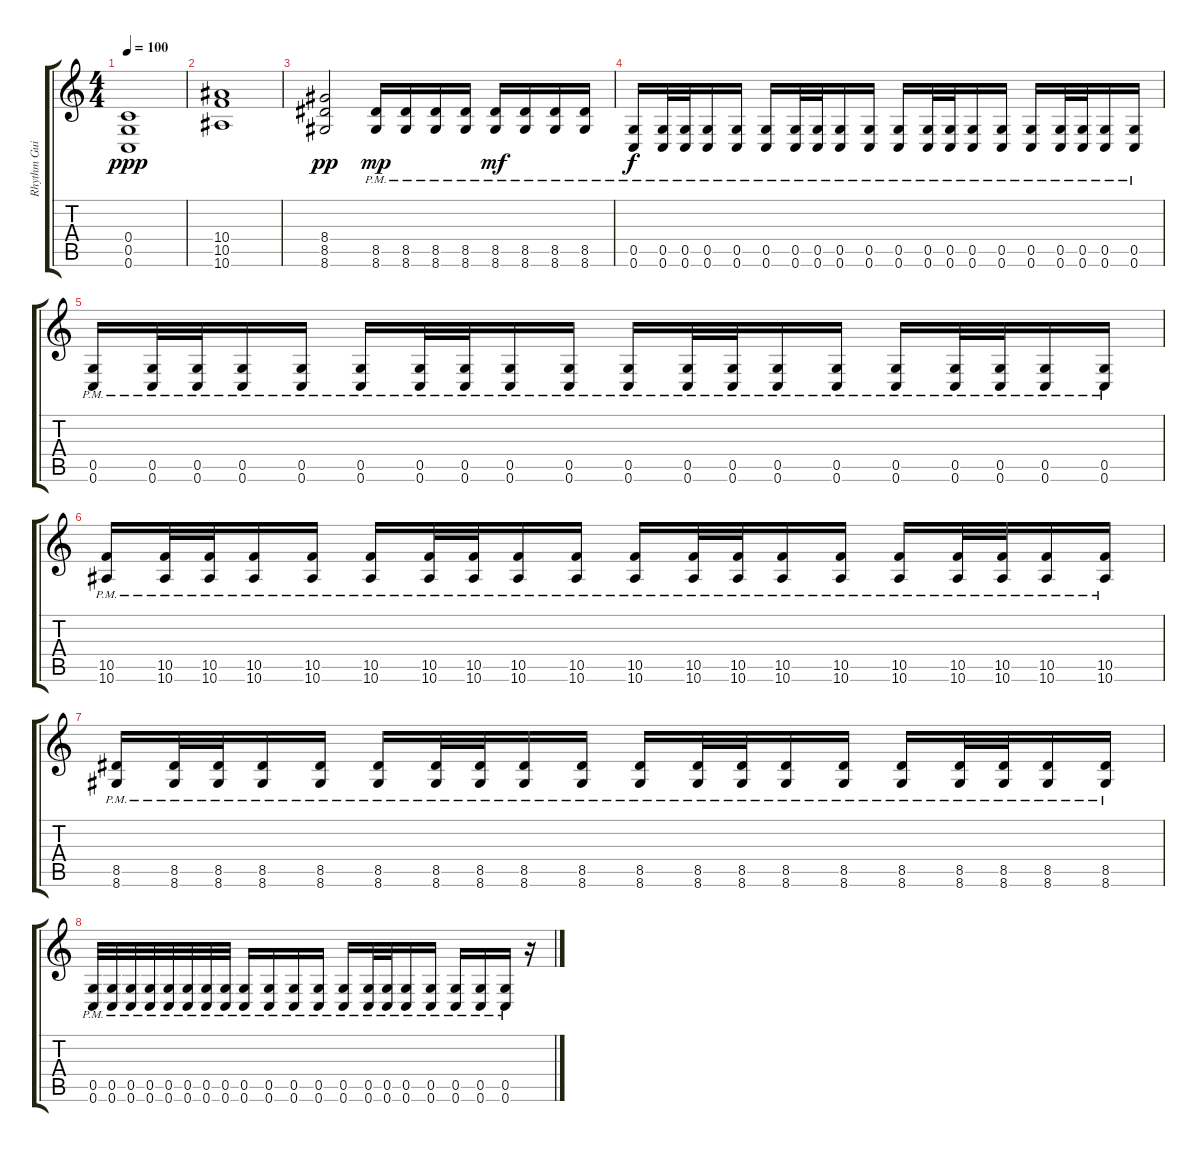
\track ("Rhythm Guitar (John)" "Rhythm Gui") {instrument distortionguitar}
\staff {score tabs}
\tuning (D4 A3 F3 C3 G2 C2) {hide}
\ts (4 4)
\tempo 100
\clef g2
\ks c
(0.4{t} 0.5{t} 0.6{t}).1{dy ppp} |
(10.4 10.5 10.6).1 |
(8.4 8.5 8.6).2{dy pp} (8.5{pm} 8.6{pm}).16{dy mp} (8.5{pm} 8.6{pm}).16 (8.5{pm} 8.6{pm}).16 (8.5{pm} 8.6{pm}).16 (8.5{pm} 8.6{pm}).16{dy mf} (8.5{pm} 8.6{pm}).16 (8.5{pm} 8.6{pm}).16 (8.5{pm} 8.6{pm}).16 |
(0.5{pm} 0.6{pm}).16{dy f} (0.5{pm} 0.6{pm}).32 (0.5{pm} 0.6{pm}).32 (0.5{pm} 0.6{pm}).16 (0.5{pm} 0.6{pm}).16 (0.5{pm} 0.6{pm}).16 (0.5{pm} 0.6{pm}).32 (0.5{pm} 0.6{pm}).32 (0.5{pm} 0.6{pm}).16 (0.5{pm} 0.6{pm}).16 (0.5{pm} 0.6{pm}).16 (0.5{pm} 0.6{pm}).32 (0.5{pm} 0.6{pm}).32 (0.5{pm} 0.6{pm}).16 (0.5{pm} 0.6{pm}).16 (0.5{pm} 0.6{pm}).16 (0.5{pm} 0.6{pm}).32 (0.5{pm} 0.6{pm}).32 (0.5{pm} 0.6{pm}).16 (0.5{pm} 0.6{pm}).16 |
(0.5{pm} 0.6{pm}).16 (0.5{pm} 0.6{pm}).32 (0.5{pm} 0.6{pm}).32 (0.5{pm} 0.6{pm}).16 (0.5{pm} 0.6{pm}).16 (0.5{pm} 0.6{pm}).16 (0.5{pm} 0.6{pm}).32 (0.5{pm} 0.6{pm}).32 (0.5{pm} 0.6{pm}).16 (0.5{pm} 0.6{pm}).16 (0.5{pm} 0.6{pm}).16 (0.5{pm} 0.6{pm}).32 (0.5{pm} 0.6{pm}).32 (0.5{pm} 0.6{pm}).16 (0.5{pm} 0.6{pm}).16 (0.5{pm} 0.6{pm}).16 (0.5{pm} 0.6{pm}).32 (0.5{pm} 0.6{pm}).32 (0.5{pm} 0.6{pm}).16 (0.5{pm} 0.6{pm}).16 |
(10.5 10.6{pm}).16 (10.5{pm} 10.6{pm}).32 (10.5{pm} 10.6{pm}).32 (10.5{pm} 10.6{pm}).16 (10.5{pm} 10.6{pm}).16 (10.5{pm} 10.6{pm}).16 (10.5{pm} 10.6{pm}).32 (10.5{pm} 10.6{pm}).32 (10.5{pm} 10.6{pm}).16 (10.5{pm} 10.6{pm}).16 (10.5{pm} 10.6{pm}).16 (10.5{pm} 10.6{pm}).32 (10.5{pm} 10.6{pm}).32 (10.5{pm} 10.6{pm}).16 (10.5{pm} 10.6{pm}).16 (10.5{pm} 10.6{pm}).16 (10.5{pm} 10.6{pm}).32 (10.5{pm} 10.6{pm}).32 (10.5{pm} 10.6{pm}).16 (10.5{pm} 10.6{pm}).16 |
(8.5{pm} 8.6{pm}).16 (8.5{pm} 8.6{pm}).32 (8.5{pm} 8.6{pm}).32 (8.5{pm} 8.6{pm}).16 (8.5{pm} 8.6{pm}).16 (8.5{pm} 8.6{pm}).16 (8.5{pm} 8.6{pm}).32 (8.5{pm} 8.6{pm}).32 (8.5{pm} 8.6{pm}).16 (8.5{pm} 8.6{pm}).16 (8.5{pm} 8.6{pm}).16 (8.5{pm} 8.6{pm}).32 (8.5{pm} 8.6{pm}).32 (8.5{pm} 8.6{pm}).16 (8.5{pm} 8.6{pm}).16 (8.5{pm} 8.6{pm}).16 (8.5{pm} 8.6{pm}).32 (8.5{pm} 8.6{pm}).32 (8.5{pm} 8.6{pm}).16 (8.5{pm} 8.6{pm}).16 |
(0.5{pm} 0.6{pm}).32 (0.5{pm} 0.6{pm}).32 (0.5{pm} 0.6{pm}).32 (0.5{pm} 0.6{pm}).32 (0.5{pm} 0.6{pm}).32 (0.5{pm} 0.6{pm}).32 (0.5{pm} 0.6{pm}).32 (0.5{pm} 0.6{pm}).32 (0.5{pm} 0.6{pm}).16 (0.5{pm} 0.6{pm}).16 (0.5{pm} 0.6{pm}).16 (0.5{pm} 0.6{pm}).16 (0.5{pm} 0.6{pm}).16 (0.5{pm} 0.6{pm}).32 (0.5{pm} 0.6{pm}).32 (0.5{pm} 0.6{pm}).16 (0.5{pm} 0.6{pm}).16 (0.5{pm} 0.6{pm}).16 (0.5{pm} 0.6{pm}).16 (0.5{pm} 0.6{pm}).16 r.16
